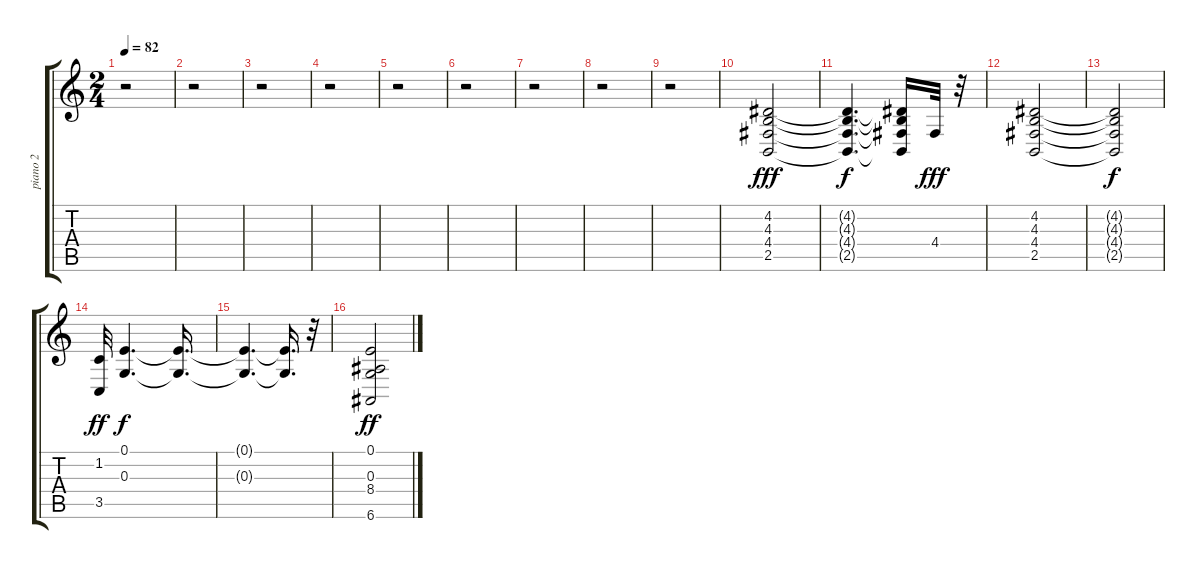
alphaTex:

\track ("piano 2" "piano 2") {instrument honkytonkpiano}
\staff {score tabs}
\tuning (E4 B3 G3 D3 A2 E2) {hide}
\ts (2 4)
\tempo 82
\clef g2
\ks c
r.2{dy f} |
r.2 |
r.2 |
r.2 |
r.2 |
r.2 |
r.2 |
r.2 |
r.2 |
(4.2 4.3 4.4 2.5).2{dy fff} |
(4.2{t} 4.3{t} 4.4{t} 2.5{t}).4{d dy f} (4.2{t} 4.3{t} 4.4{t} 2.5{t}).16 4.4.32{dy fff} r.32 |
(4.2 4.3 4.4 2.5).2 |
(4.2{t} 4.3{t} 4.4{t} 2.5{t}).2{dy f} |
(1.2 3.5).32{dy ff} (0.1 0.3).4{d dy f} (0.1{t} 0.3{t}).16{d} |
(0.1{t} 0.3{t}).4{d} (0.1{t} 0.3{t}).16{d} r.32 |
(0.1 0.3 8.4 6.6).2{dy ff}
